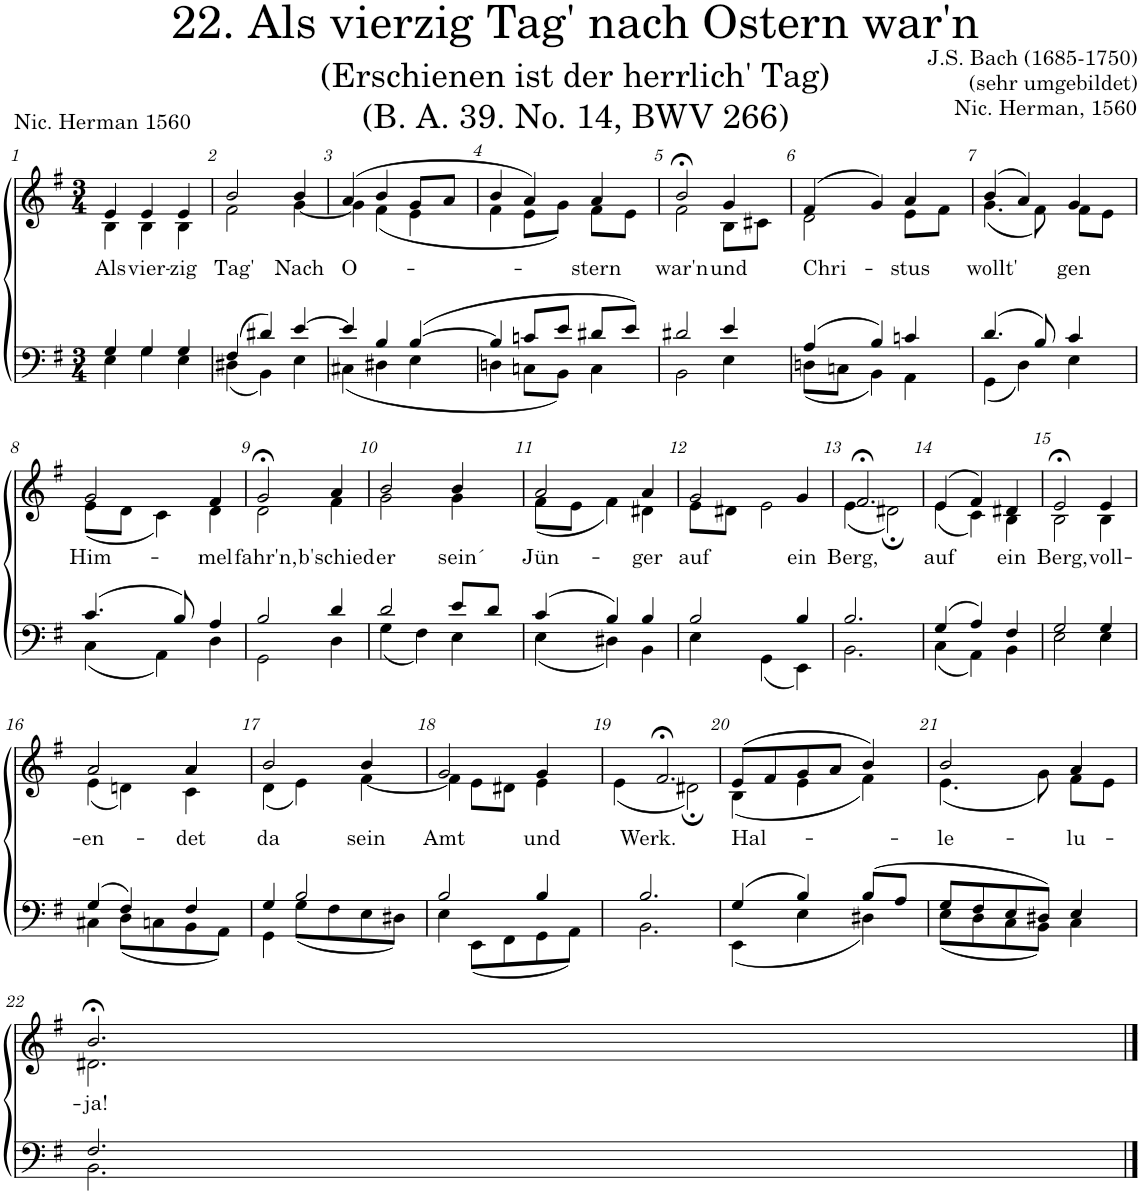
**kern	**kern	**text
*part2	*part1	*part1
*staff2	*staff1	*staff1
*I"Tenor/Bass	*I"Soprano/Alto	*
*clefF4	*clefG2	*
*k[f#]	*k[f#]	*
*M3/4	*M3/4	*
=1	=1	=1
*^	*	*
!	!	!	!LO:LY:b
*	*	*^	*
4G/	4E\	4e;</	4B\	Als
!	!	!	!	!LO:LY:b
4G/	4G\	4e;</	4B\	vier-
!	!	!	!	!LO:LY:b
4G/	4E\	4e/	4B\	-zig
=2	=2	=2	=2	=2
!	!	!	!	!LO:LY:b
(4F#/	(4D#X\	2b/	2f#\	Tag'
4d#X/)	4BB\)	.	.	.
!	!	!	!	!LO:LY:b
[4e/	4E\	4b/	[4g\	Nach
=3	=3	=3	=3	=3
!	!	!	!	!LO:LY:b
4e/]	(4C#X\	(4a;</	4g\]	O-
4B/	4D#X\	4b/	(4f#\	.
([4B/	4E\	8g/L	4e\	.
.	.	8a/J	.	.
=4	=4	=4	=4	=4
4B/]	4Dn\	4b;</	4f#\	.
8cn/L	8Cn\L	4a/)	8e\L	.
8e/J	8BB\J)	.	8g\J)	.
!	!	!	!	!LO:LY:b
8d#X/L	4C\	4a/	8f#\L	-stern
8e/J)	.	.	8e\J	.
=5	=5	=5	=5	=5
!	!	!	!	!LO:LY:b
2d#X/	2BB\	2b;<,/	2f#\	war'n
!	!	!	!	!LO:LY:b
4e/	4E\	4g;</	8B\L	und
.	.	.	8c#X\J	.
=6	=6	=6	=6	=6
!	!	!	!	!LO:LY:b
(4A/	(8Dn\L	(4f#/	2d\	Chri-
.	8Cn\J	.	.	.
4B/)	4BB\)	4g/)	.	.
!	!	!	!	!LO:LY:b
4cn/	4AA\	4a/	8e\L	-stus
.	.	.	8f#\J	.
=7	=7	=7	=7	=7
!	!	!	!	!LO:LY:b
(4.d/	(4GG\	(4b/	(4.g\	wollt'
.	4D\)	4a/)	.	.
8B/)	.	.	8f#\)	.
!	!	!	!	!LO:LY:b
4c/	4E\	4g/	8f#\L	gen
.	.	.	8e\J	.
!!LO:LB:g=z	!!
=8	=8	=8	=8	=8
!	!	!	!	!LO:LY:b
(4.c/	(4C\	2g/	(8e\L	Him-
.	.	.	8d\J	.
.	4AA\)	.	4c\)	.
8B/)	.	.	.	.
!	!	!	!	!LO:LY:b
4A/	4D\	4f#/	4d\	-mel
=9	=9	=9	=9	=9
!	!	!	!	!LO:LY:b
2B/	2GG\	2g;<,/	2d\	fahr'n,
!	!	!	!	!LO:LY:b
4d/	4D\	4a/	4f#\	b'schied
=10	=10	=10	=10	=10
!	!	!	!	!LO:LY:b
2d/	(4G\	2b;</	2g\	er
.	4F#\)	.	.	.
!	!	!	!	!LO:LY:b
8e/L	4E\	4b/	4g\	sein´
8d/J	.	.	.	.
=11	=11	=11	=11	=11
!	!	!	!	!LO:LY:b
(4c/	(4E\	2a;</	(8f#\L	Jün-
.	.	.	8e\J	.
4B/)	4D#X\)	.	4f#\)	.
!	!	!	!	!LO:LY:b
4B/	4BB\	4a/	4d#X\	-ger
=12	=12	=12	=12	=12
!	!	!	!	!LO:LY:b
2B/	4E\	2g;</	8e\L	auf
.	.	.	8d#X\J	.
.	(4GG\	.	2e\	.
!	!	!	!	!LO:LY:b
4B/	4EE\)	4g/	.	ein
=13	=13	=13	=13	=13
!	!	!	!	!LO:LY:b
2.B/	2.BB\	2.f#;<,/	(4e\	Berg,
.	.	.	2d#X;\)	.
=14	=14	=14	=14	=14
!	!	!	!	!LO:LY:b
(4G/	(4C\	(4e/	(4e\	auf
4A/)	4AA\)	4f#/)	4c\)	.
!	!	!	!	!LO:LY:b
4F#/	4BB\	4d#X/	4B\	ein
=15	=15	=15	=15	=15
!	!	!	!	!LO:LY:b
2G/	2E\	2e;<,/	2B\	Berg,
!	!	!	!	!LO:LY:b
4G/	4E\	4e/	4B\	voll-
!!LO:LB:g=z	!!
=16	=16	=16	=16	=16
!	!	!	!	!LO:LY:b
(4G/	4C#X\	2a;</	(4e\	-en-
4F#/)	(8D\L	.	4dn\)	.
.	8Cn\	.	.	.
!	!	!	!	!LO:LY:b
4F#/	8BB\	4a/	4c\	-det
.	8AA\J)	.	.	.
=17	=17	=17	=17	=17
!	!	!	!	!LO:LY:b
4G/	4GG\	2b;</	(4d\	da
2B/	(8G\L	.	4e\)	.
.	8F#\	.	.	.
!	!	!	!	!LO:LY:b
.	8E\	4b/	[4f#\	sein
.	8D#X\J)	.	.	.
=18	=18	=18	=18	=18
!	!	!	!	!LO:LY:b
2B/	4E\	2g;</	4f#\]	Amt
.	(8EE\L	.	8e\L	.
.	8FF#\	.	8d#X\J	.
!	!	!	!	!LO:LY:b
4B/	8GG\	4g/	4e\	und
.	8AA\J)	.	.	.
=19	=19	=19	=19	=19
!	!	!	!	!LO:LY:b
2.B/	2.BB\	2.f#;<,/	(4e\	Werk.
.	.	.	2d#X;\)	.
=20	=20	=20	=20	=20
!	!	!	!	!LO:LY:b
(4G/	(4EE\	(8e/L	(4B\	Hal-
.	.	8f#/	.	.
4B/)	4E\	8g/	4e\	.
.	.	8a/J	.	.
(8B/L	4D#X\)	4b/)	4f#\)	.
8A/J	.	.	.	.
=21	=21	=21	=21	=21
!	!	!	!	!LO:LY:b
8G/L	(8E\L	2b;</	(4.e\	-le-
8F#/	8D\	.	.	.
8E/	8C\	.	.	.
8D#X/J)	8BB\J)	.	8g\)	.
!	!	!	!	!LO:LY:b
4E/	4C\	4a/	8f#\L	lu-
.	.	.	8e\J	.
!!LO:LB:g=z	!!
=22	=22	=22	=22	=22
!	!	!	!	!LO:LY:b
2.F#/	2.BB\	2.b;</	2.d#X\	-ja!
*v	*v	*	*	*
*	*v	*v	*
==	==	==
*-	*-	*-
